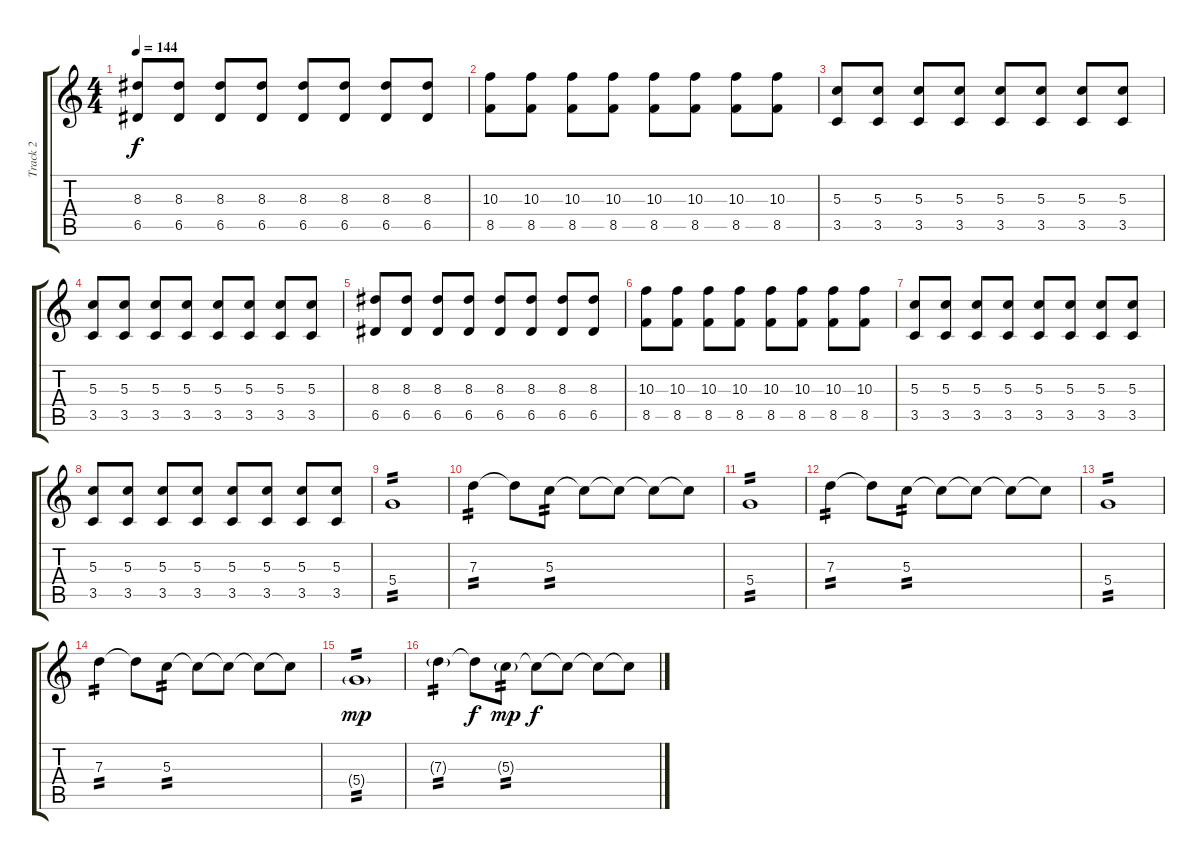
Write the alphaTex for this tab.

\track ("Track 2" "Track 2") {instrument acousticguitarsteel}
\staff {score tabs}
\tuning (E4 B3 G3 D3 A2 E2) {hide}
\ts (4 4)
\tempo 144
\clef g2
\ks c
(8.3 6.5).8{dy f} (8.3 6.5).8 (8.3 6.5).8 (8.3 6.5).8 (8.3 6.5).8 (8.3 6.5).8 (8.3 6.5).8 (8.3 6.5).8 |
(10.3 8.5).8 (10.3 8.5).8 (10.3 8.5).8 (10.3 8.5).8 (10.3 8.5).8 (10.3 8.5).8 (10.3 8.5).8 (10.3 8.5).8 |
(5.3 3.5).8 (5.3 3.5).8 (5.3 3.5).8 (5.3 3.5).8 (5.3 3.5).8 (5.3 3.5).8 (5.3 3.5).8 (5.3 3.5).8 |
(5.3 3.5).8 (5.3 3.5).8 (5.3 3.5).8 (5.3 3.5).8 (5.3 3.5).8 (5.3 3.5).8 (5.3 3.5).8 (5.3 3.5).8 |
(8.3 6.5).8 (8.3 6.5).8 (8.3 6.5).8 (8.3 6.5).8 (8.3 6.5).8 (8.3 6.5).8 (8.3 6.5).8 (8.3 6.5).8 |
(10.3 8.5).8 (10.3 8.5).8 (10.3 8.5).8 (10.3 8.5).8 (10.3 8.5).8 (10.3 8.5).8 (10.3 8.5).8 (10.3 8.5).8 |
(5.3 3.5).8 (5.3 3.5).8 (5.3 3.5).8 (5.3 3.5).8 (5.3 3.5).8 (5.3 3.5).8 (5.3 3.5).8 (5.3 3.5).8 |
(5.3 3.5).8 (5.3 3.5).8 (5.3 3.5).8 (5.3 3.5).8 (5.3 3.5).8 (5.3 3.5).8 (5.3 3.5).8 (5.3 3.5).8 |
5.4.1{tp 2} |
7.3.4{tp 2} 7.3{t}.8 5.3.8{tp 2} 5.3{t}.8 5.3{t}.8 5.3{t}.8 5.3{t}.8 |
5.4.1{tp 2} |
7.3.4{tp 2} 7.3{t}.8 5.3.8{tp 2} 5.3{t}.8 5.3{t}.8 5.3{t}.8 5.3{t}.8 |
5.4.1{tp 2} |
7.3.4{tp 2} 7.3{t}.8 5.3.8{tp 2} 5.3{t}.8 5.3{t}.8 5.3{t}.8 5.3{t}.8 |
5.4{g}.1{tp 2 dy mp} |
7.3{g}.4{tp 2} 7.3{t}.8{dy f} 5.3{g}.8{tp 2 dy mp} 5.3{t}.8{dy f} 5.3{t}.8 5.3{t}.8 5.3{t}.8
